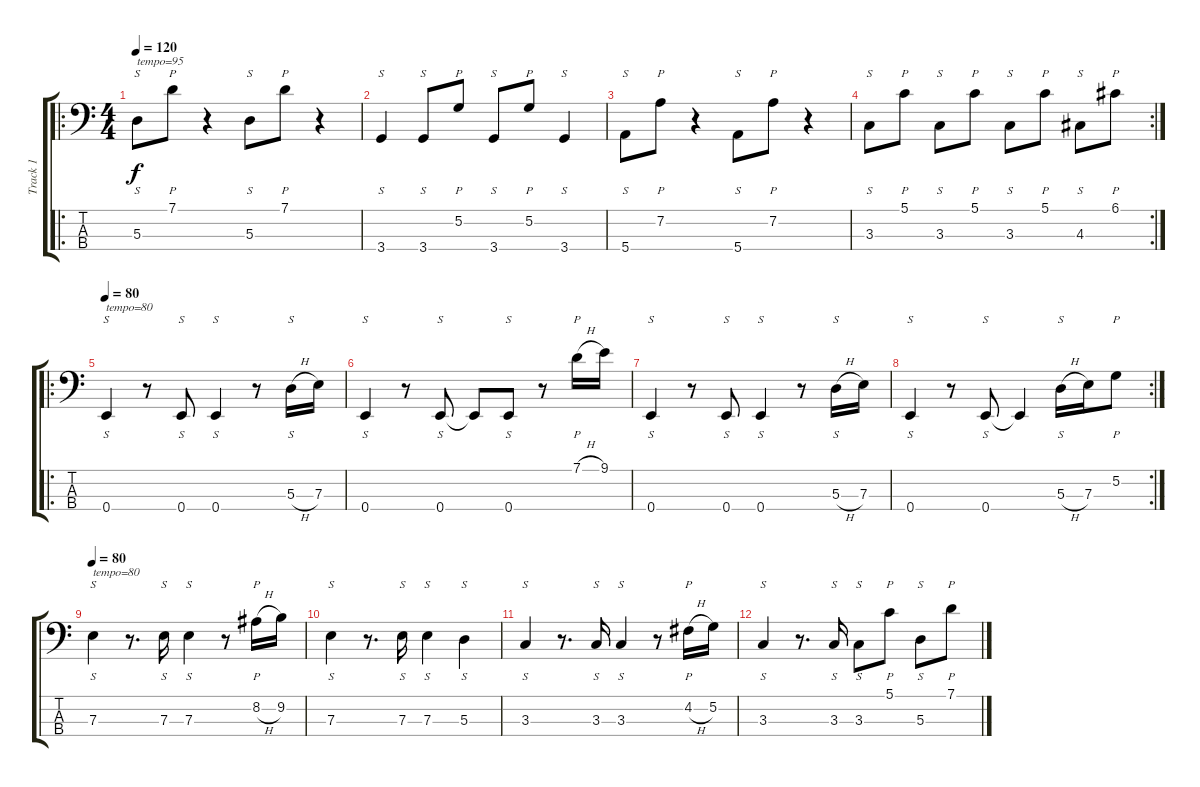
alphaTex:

\track ("Track 1" "Track 1") {instrument slapbass1}
\staff {score tabs}
\tuning (G2 D2 A1 E1) {hide}
\ro
\ts (4 4)
\tempo 120
\tempo 95
\tempo 120
\clef f4
\ks c
5.3.8{s txt "tempo=95" dy f instrument slapbass1} 7.1.8{p} r.4 5.3.8{s} 7.1.8{p} r.4 |
3.4.4{s} 3.4.8{s} 5.2.8{p} 3.4.8{s} 5.2.8{p} 3.4.4{s} |
5.4.8{s} 7.2.8{p} r.4 5.4.8{s} 7.2.8{p} r.4 |
\rc 2
3.3.8{s} 5.1.8{p} 3.3.8{s} 5.1.8{p} 3.3.8{s} 5.1.8{p} 4.3.8{s} 6.1.8{p} |
\ro
\tempo 80
0.4.4{s txt "tempo=80"} r.8 0.4.8{s} 0.4.4{s} r.8 5.3{h}.16{s} 7.3.16 |
0.4.4{s} r.8 0.4.8{s} 0.4{t}.8 0.4.8{s} r.8 7.1{h}.16{p} 9.1.16 |
0.4.4{s} r.8 0.4.8{s} 0.4.4{s} r.8 5.3{h}.16{s} 7.3.16 |
\rc 2
0.4.4{s} r.8 0.4.8{s} 0.4{t}.4 5.3{h}.16{s} 7.3.16 5.2.8{p} |
\tempo 80
7.3.4{s txt "tempo=80"} r.8{d} 7.3.16{s} 7.3.4{s} r.8 8.2{h}.16{p} 9.2.16 |
7.3.4{s} r.8{d} 7.3.16{s} 7.3.4{s} 5.3.4{s} |
3.3.4{s} r.8{d} 3.3.16{s} 3.3.4{s} r.8 4.2{h}.16{p} 5.2.16 |
3.3.4{s} r.8{d} 3.3.16{s} 3.3.8{s} 5.1.8{p} 5.3.8{s} 7.1.8{p}
